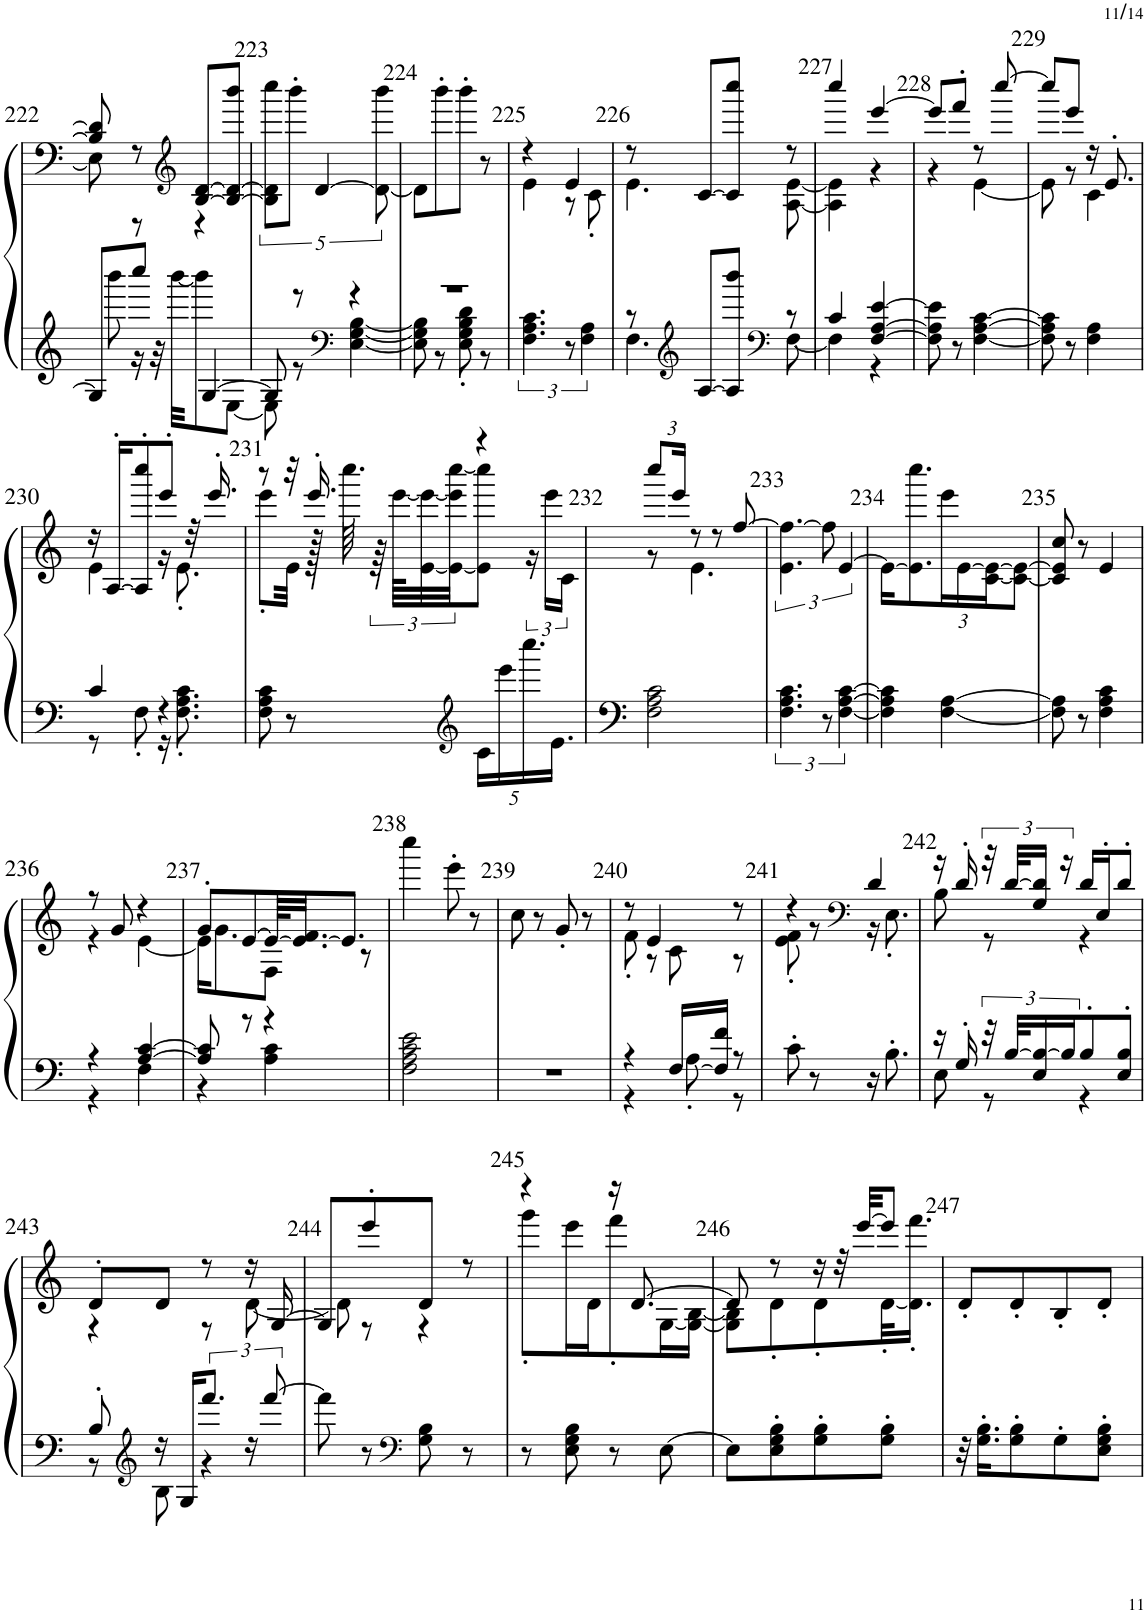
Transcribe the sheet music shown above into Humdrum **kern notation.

**kern	**kern
*part1	*part1
*staff2	*staff1
*I"ピアノ	*
!!LO:PB:g=z
*clefG2	*clefF4
*k[]	*k[]
*M4/8	*M4/8
=222	=222
*^	*^
8G/L]	8bbb\	8B/] 8d/]	8E\]
8cccc/J	16r	8r	8r
.	32r	.	.
.	[32bbb\KKL	.	.
*	*	*clefG2	*
[4G/	8bbb\]	[8B/ [8d/L	4r
.	[8E\J	8B/_ 8d/_ 8bbb/J	.
*	*	*v	*v
=223	=223	=223
8G/]	8E\]	10B\] 10d\] 10cccc\L
.	.	10bbb'\J
8r	8r	.
.	.	[5d/
*clefF4	*	*
4r	[4E\ [4G\ [4B\	.
.	.	10d\_ 10bbb\
=224	=224	=224
2r	8E\] 8G\] 8B\]	8d\L]
.	8r	8bbb'\
.	8E\' 8G\' 8B\' 8d\'	8bbb'\J
.	8r	8r
*v	*v	*
=225	=225
*	*^
6.F\ 6.A\ 6.c\	4r	4e\
12r	4e/	8r
6F\ 6A\	.	.
.	.	8c'\
=226	=226	=226
*^	*	*
8r	4.F\	8r	4.e\
*clefG2	*	*	*
[8A/L	.	[8c/L	.
8A/] 8bbb/J	.	8c/] 8cccc/J	.
*clefF4	*	*	*
8r	[8F\	8r	[8A\ [8e\
=227	=227	=227	=227
4c/	4F\]	4cccc/	4A\] 4e\]
[4F/ [4A/ [4e/	4r	[4eee/	4r
*v	*v	*	*
=228	=228	=228
8F\] 8A\] 8e\]	8eee/L]	4r
8r	8fff'/J	.
[4F\ [4A\ [4c\	8r	[4e\
.	[8cccc/	.
=229	=229	=229
8F\] 8A\] 8c\]	8cccc/L]	8e\]
8r	8eee/J	8r
4F\ 4A\	16r	4c\
.	8.e'/	.
!!LO:LB:g=z	!!
=230	=230	=230
*^	*	*
4c/	8r	16r	4e\
.	.	[16A'/KL	.
.	8F'\	8A/]' 8cccc/'	.
4r	16r	8eee'/J	16r
.	8.F\' 8.A\' 8.c\'	.	8.e'\
.	.	32r	.
.	.	16.eee'/	.
*v	*v	*	*
=231	=231	=231
8F\ 8A\ 8c\	8r	8eee'\L
8r	32r	32e\Jkk
.	16.eee'/	128r
.	.	64.cccc\
.	.	96r
.	.	[96eee\KLLL
.	.	[48e\ 48eee\_
.	.	48e\_ 48eee\] [48cccc\JJ
*clefG2	*	*
*Xbrackettup	*	*
20c\LL	4r	8e\] 8cccc\]J
20eee\	.	.
20.cccc\	.	.
.	.	24r
.	.	24eee\LL
20.e\JJ	.	.
.	.	24c\JJ
=232	=232	=232
*	*Xbrackettup	*
2F\ 2A\ 2c\	12cccc/L	8r
.	24eee/Jk	.
.	8r	4.e\
.	8r	.
.	[8ff/	.
*	*v	*v
=233	=233
*brackettup	*brackettup
6.F\ 6.A\ 6.c\	6.e\ 6.ff\_
12r	12ff\]
[6F\ [6A\ [6c\	[6e/
=234	=234
4F\] 4A\] 4c\]	16e\KL_
.	8.e\] 8.cccc\
*	*Xbrackettup
[4F\ [4A\	24eee\L
.	[24e\
.	[24c\ 24e\_J
.	8c\_ 8e\_J
=235	=235
8F\] 8A\]	8c/] 8e/] 8cc/
8r	8r
4F\ 4A\ 4c\	4e/
!!LO:LB:g=z
=236	=236
*^	*^
4r	4r	8r	4r
.	.	8g/	.
[4A/ [4c/	4F\	4r	[4e\
=237	=237	=237	=237
8A/] 8c/]	4r	8g'/L	16e\KL]
.	.	.	8.g\
8r	.	[8e/	.
4r	4A\ 4c\	64e/KLL_	8F\J
.	.	32.e/_ 32.f/JJ	.
.	.	8.e/J]	.
.	.	.	8r
*v	*v	*	*
*	*v	*v
=238	=238
2F\ 2A\ 2c\ 2e\	4cccc\
.	8eee'\
.	8r
=239	=239
2r	8cc\
.	8r
.	8g'/
.	8r
=240	=240
*^	*^
4r	4r	8r	8f'\
.	.	4e/	8r
[16F/LL	8A'\	.	8c\
16F/] 16f/JJ	.	.	.
8r	8r	8r	8r
*v	*v	*	*
=241	=241	=241
8c'\	4r	8e\' 8f\'
8r	.	8r
*	*clefF4	*
16r	4d/	16r
8.B'\	.	8.E'\
=242	=242	=242
*^	*	*
16r	8E\	16r	8B\
16G'/	.	16d'/	.
*	*	*brackettup	*
48r	8r	48r	8r
[48B/KLL	.	[48d/KLL	.
24E/ 24B/_	.	24G/ 24d/]JJ	.
24B/J]	.	24r	.
8B'/	4r	16d/LL	4r
.	.	16E'/J	.
8E/' 8B/'J	.	8d'/J	.
!!LO:LB:g=z	!!
=243	=243	=243	=243
8B'/	8r	8d'/L	4r
*clefG2	*	*	*
16r	8B\	8d/J	.
16G/KL	.	.	.
12.fff/J	4r	8r	8r
24r	.	16r	[8d\
[12fff/	.	.	.
.	.	[16G/	.
*v	*v	*	*
=244	=244	=244
8fff\]	8G/L]	8d\]
8r	8eee'/	8r
*clefF4	*	*
8G\ 8B\	8d/J	4r
8r	8r	.
=245	=245	=245
8r	4r	8ggg'\L
8E\ 8G\ 8B\	.	16eee\L
.	.	16d\J
8r	16r	8fff'\
.	[8.d/	.
[8E\	.	[16G\L
.	.	16G\_ [16B\JJ
=246	=246	=246
8E\L]	8d/]	8G\] 8B\]L
8E\' 8G\' 8B\'	8r	8d'\
8G\' 8B\'	16r	8d'\
.	32r	.
.	[32eee/KKL	.
8G\' 8B\'J	8eee/J]	[32d'\KL
.	.	16.d\]' 16.fff\'JJ
*	*v	*v
=247	=247
32r	8d'/L
16.G\' 16.B\'KL	.
8G\' 8B\'	8d'/
8G'\	8B'/
8E\' 8G\' 8B\'J	8d'/J
=	=
*-	*-
